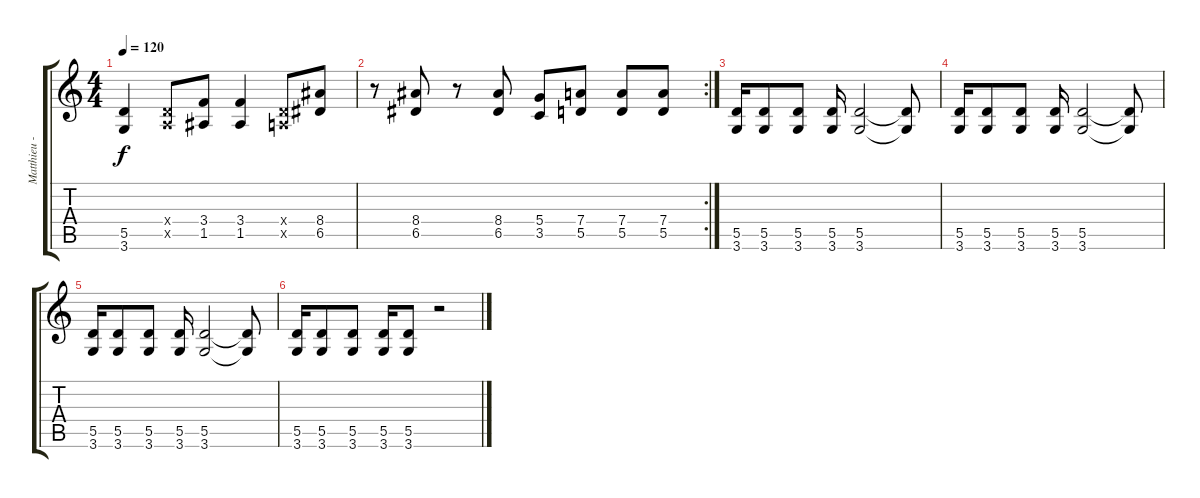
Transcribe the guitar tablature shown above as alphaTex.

\track ("Matthieu - Guitare Disto" "Matthieu -") {instrument distortionguitar}
\staff {score tabs}
\tuning (E4 B3 G3 D3 A2 E2) {hide}
\ts (4 4)
\tempo 120
\clef g2
\ks c
(5.5 3.6).4{dy f} (0.4{x} 0.5{x}).8 (3.4 1.5).8 (3.4 1.5).4 (0.4{x} 0.5{x}).8 (8.4 6.5).8 |
\rc 2
r.8 (8.4 6.5).8 r.8 (8.4 6.5).8 (5.4 3.5).8 (7.4 5.5).8 (7.4 5.5).8 (7.4 5.5).8 |
(5.5 3.6).16 (5.5 3.6).8 (5.5 3.6).8 (5.5 3.6).16 (5.5 3.6).2 (5.5{t} 3.6{t}).8 |
(5.5 3.6).16 (5.5 3.6).8 (5.5 3.6).8 (5.5 3.6).16 (5.5 3.6).2 (5.5{t} 3.6{t}).8 |
(5.5 3.6).16 (5.5 3.6).8 (5.5 3.6).8 (5.5 3.6).16 (5.5 3.6).2 (5.5{t} 3.6{t}).8 |
(5.5 3.6).16 (5.5 3.6).8 (5.5 3.6).8 (5.5 3.6).16 (5.5 3.6).8 r.2
